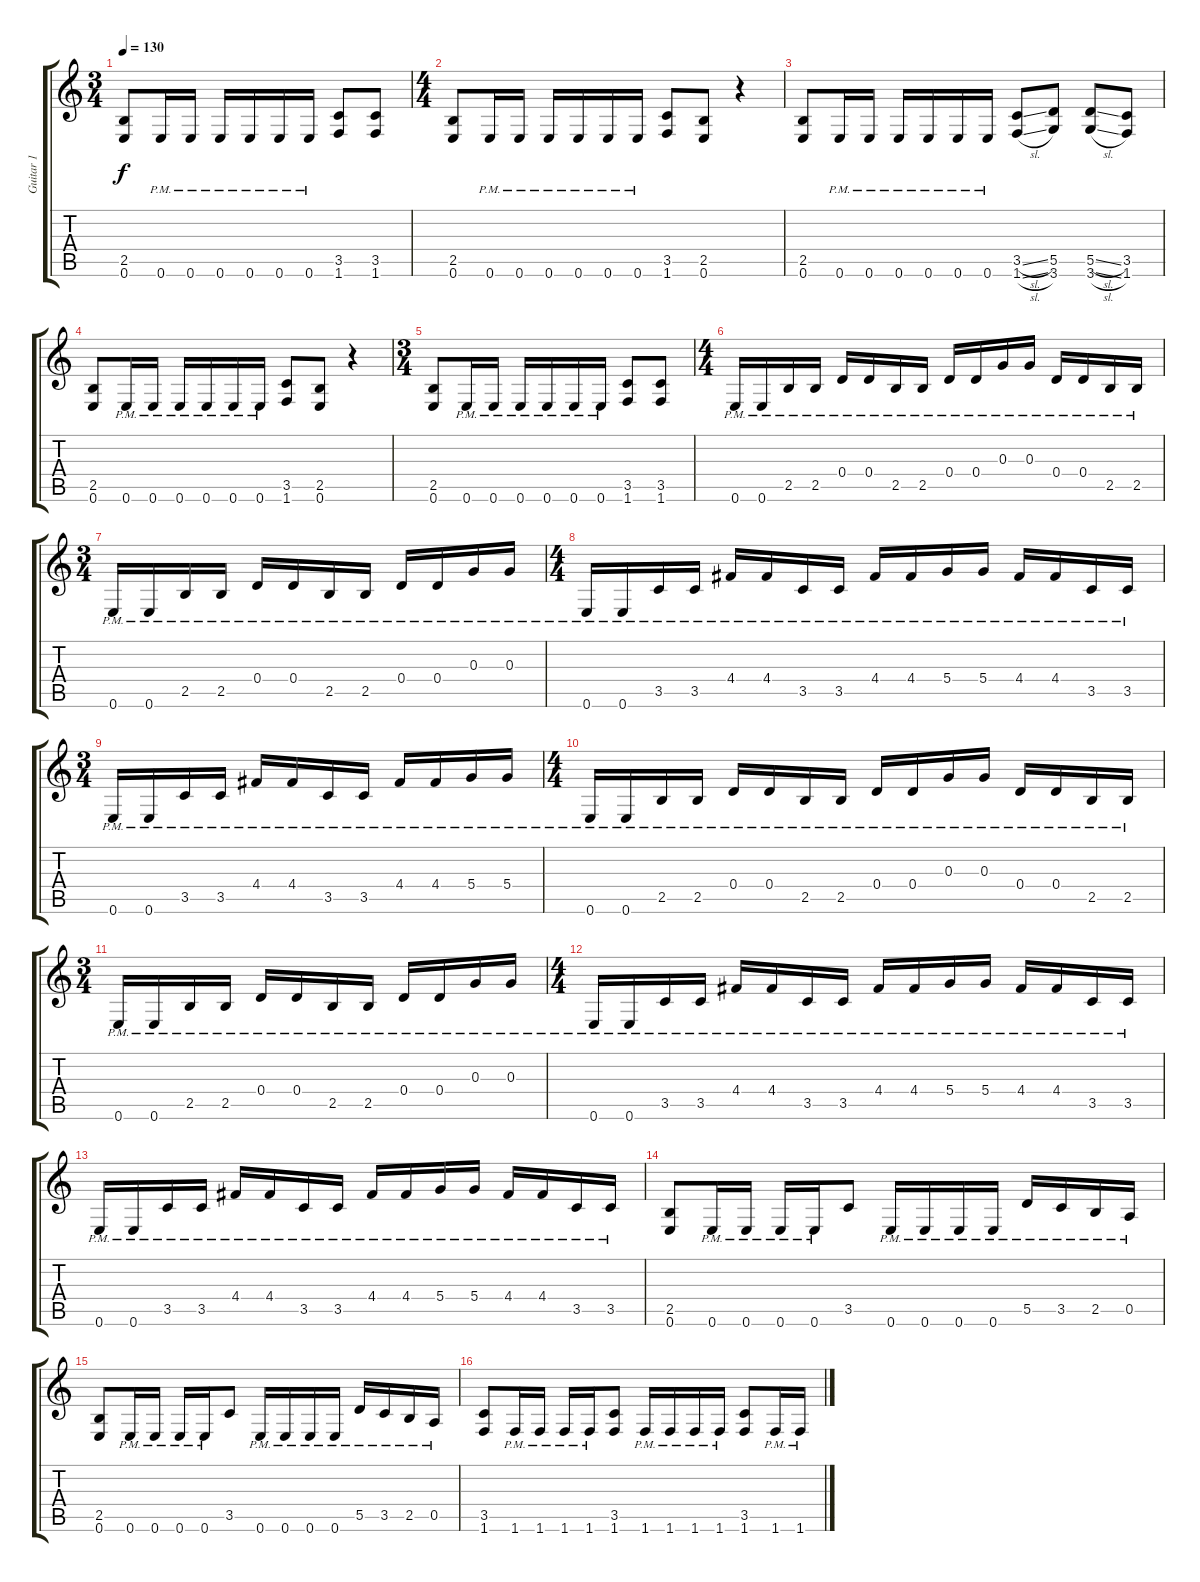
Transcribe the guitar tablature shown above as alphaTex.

\track ("Guitar 1" "Guitar 1") {instrument distortionguitar}
\staff {score tabs}
\tuning (E4 B3 G3 D3 A2 E2) {hide}
\ts (3 4)
\tempo 130
\clef g2
\ks c
(2.5 0.6).8{dy f} 0.6{pm}.16 0.6{pm}.16 0.6{pm}.16 0.6{pm}.16 0.6{pm}.16 0.6{pm}.16 (3.5 1.6).8 (3.5 1.6).8 |
\ts (4 4)
(2.5 0.6).8 0.6{pm}.16 0.6{pm}.16 0.6{pm}.16 0.6{pm}.16 0.6{pm}.16 0.6{pm}.16 (3.5 1.6).8 (2.5 0.6).8 r.4 |
(2.5 0.6).8 0.6{pm}.16 0.6{pm}.16 0.6{pm}.16 0.6{pm}.16 0.6{pm}.16 0.6{pm}.16 (3.5{sl} 1.6{sl}).8 (5.5 3.6).8 (5.5{sl} 3.6{sl}).8 (3.5 1.6).8 |
(2.5 0.6).8 0.6{pm}.16 0.6{pm}.16 0.6{pm}.16 0.6{pm}.16 0.6{pm}.16 0.6{pm}.16 (3.5 1.6).8 (2.5 0.6).8 r.4 |
\ts (3 4)
(2.5 0.6).8 0.6{pm}.16 0.6{pm}.16 0.6{pm}.16 0.6{pm}.16 0.6{pm}.16 0.6{pm}.16 (3.5 1.6).8 (3.5 1.6).8 |
\ts (4 4)
0.6{pm}.16 0.6{pm}.16 2.5{pm}.16 2.5{pm}.16 0.4{pm}.16 0.4{pm}.16 2.5{pm}.16 2.5{pm}.16 0.4{pm}.16 0.4{pm}.16 0.3{pm}.16 0.3{pm}.16 0.4{pm}.16 0.4{pm}.16 2.5{pm}.16 2.5{pm}.16 |
\ts (3 4)
0.6{pm}.16 0.6{pm}.16 2.5{pm}.16 2.5{pm}.16 0.4{pm}.16 0.4{pm}.16 2.5{pm}.16 2.5{pm}.16 0.4{pm}.16 0.4{pm}.16 0.3{pm}.16 0.3{pm}.16 |
\ts (4 4)
0.6{pm}.16 0.6{pm}.16 3.5{pm}.16 3.5{pm}.16 4.4{pm}.16 4.4{pm}.16 3.5{pm}.16 3.5{pm}.16 4.4{pm}.16 4.4{pm}.16 5.4{pm}.16 5.4{pm}.16 4.4{pm}.16 4.4{pm}.16 3.5{pm}.16 3.5{pm}.16 |
\ts (3 4)
0.6{pm}.16 0.6{pm}.16 3.5{pm}.16 3.5{pm}.16 4.4{pm}.16 4.4{pm}.16 3.5{pm}.16 3.5{pm}.16 4.4{pm}.16 4.4{pm}.16 5.4{pm}.16 5.4{pm}.16 |
\ts (4 4)
0.6{pm}.16 0.6{pm}.16 2.5{pm}.16 2.5{pm}.16 0.4{pm}.16 0.4{pm}.16 2.5{pm}.16 2.5{pm}.16 0.4{pm}.16 0.4{pm}.16 0.3{pm}.16 0.3{pm}.16 0.4{pm}.16 0.4{pm}.16 2.5{pm}.16 2.5{pm}.16 |
\ts (3 4)
0.6{pm}.16 0.6{pm}.16 2.5{pm}.16 2.5{pm}.16 0.4{pm}.16 0.4{pm}.16 2.5{pm}.16 2.5{pm}.16 0.4{pm}.16 0.4{pm}.16 0.3{pm}.16 0.3{pm}.16 |
\ts (4 4)
0.6{pm}.16 0.6{pm}.16 3.5{pm}.16 3.5{pm}.16 4.4{pm}.16 4.4{pm}.16 3.5{pm}.16 3.5{pm}.16 4.4{pm}.16 4.4{pm}.16 5.4{pm}.16 5.4{pm}.16 4.4{pm}.16 4.4{pm}.16 3.5{pm}.16 3.5{pm}.16 |
0.6{pm}.16 0.6{pm}.16 3.5{pm}.16 3.5{pm}.16 4.4{pm}.16 4.4{pm}.16 3.5{pm}.16 3.5{pm}.16 4.4{pm}.16 4.4{pm}.16 5.4{pm}.16 5.4{pm}.16 4.4{pm}.16 4.4{pm}.16 3.5{pm}.16 3.5{pm}.16 |
(2.5 0.6).8 0.6{pm}.16 0.6{pm}.16 0.6{pm}.16 0.6{pm}.16 3.5.8 0.6{pm}.16 0.6{pm}.16 0.6{pm}.16 0.6{pm}.16 5.5{pm}.16 3.5{pm}.16 2.5{pm}.16 0.5{pm}.16 |
(2.5 0.6).8 0.6{pm}.16 0.6{pm}.16 0.6{pm}.16 0.6{pm}.16 3.5.8 0.6{pm}.16 0.6{pm}.16 0.6{pm}.16 0.6{pm}.16 5.5{pm}.16 3.5{pm}.16 2.5{pm}.16 0.5{pm}.16 |
(3.5 1.6).8 1.6{pm}.16 1.6{pm}.16 1.6{pm}.16 1.6{pm}.16 (3.5 1.6).8 1.6{pm}.16 1.6{pm}.16 1.6{pm}.16 1.6{pm}.16 (3.5 1.6).8 1.6{pm}.16 1.6{pm}.16
